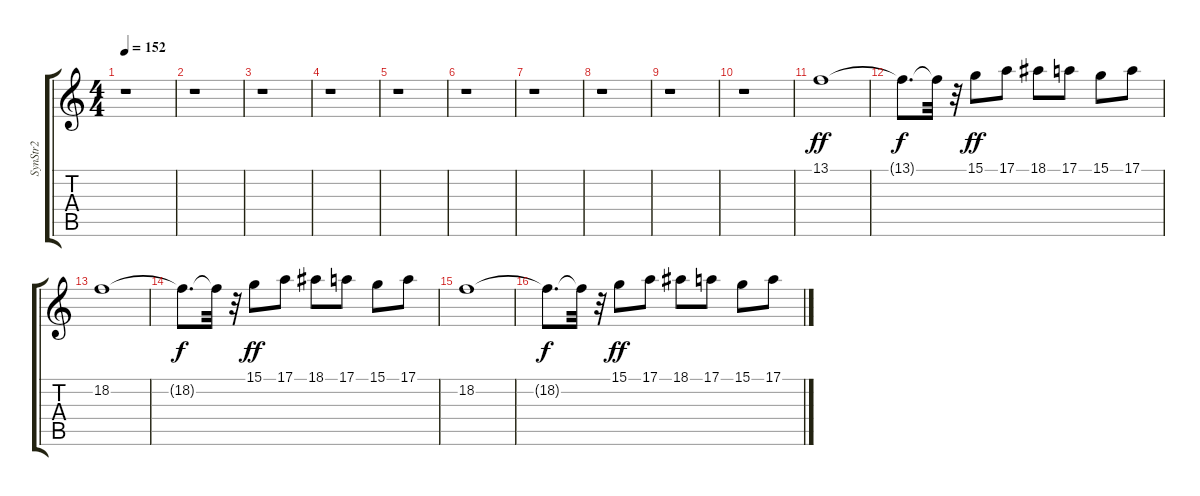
\track ("SynStr2 " "SynStr2 ") {instrument synthstrings2}
\staff {score tabs}
\tuning (E4 B3 G3 D3 A2 E2) {hide}
\ts (4 4)
\tempo 152
\clef g2
\ks c
r.1{dy f} |
r.1 |
r.1 |
r.1 |
r.1 |
r.1 |
r.1 |
r.1 |
r.1 |
r.1 |
13.1.1{dy ff} |
13.1{t}.8{d dy f} 13.1{t}.32 r.32 15.1.8{dy ff} 17.1.8 18.1.8 17.1.8 15.1.8 17.1.8 |
18.2.1 |
18.2{t}.8{d dy f} 18.2{t}.32 r.32 15.1.8{dy ff} 17.1.8 18.1.8 17.1.8 15.1.8 17.1.8 |
18.2.1 |
18.2{t}.8{d dy f} 18.2{t}.32 r.32 15.1.8{dy ff} 17.1.8 18.1.8 17.1.8 15.1.8 17.1.8
